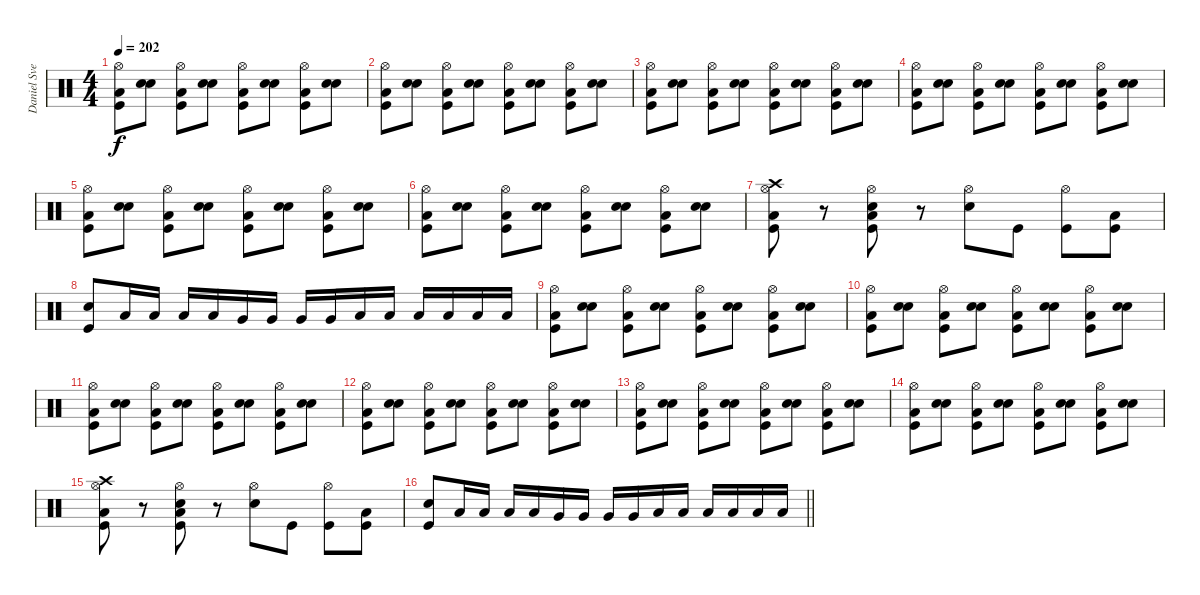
\track ("Daniel Svensson" "Daniel Sve") {instrument percussion}
\staff {score}
\articulation defaults
\ts (4 4)
\tempo 202
\clef neutral
\ks c
("Hi-Hat (open)" "Low Floor Tom (hit)" "Kick (hit)").8{dy f} ("Electric Snare (hit)" "Electric Snare (hit)").8 ("Hi-Hat (open)" "Low Floor Tom (hit)" "Kick (hit)").8 ("Electric Snare (hit)" "Electric Snare (hit)").8 ("Hi-Hat (open)" "Low Floor Tom (hit)" "Kick (hit)").8 ("Electric Snare (hit)" "Electric Snare (hit)").8 ("Hi-Hat (open)" "Low Floor Tom (hit)" "Kick (hit)").8 ("Electric Snare (hit)" "Electric Snare (hit)").8 |
("Hi-Hat (open)" "Low Floor Tom (hit)" "Kick (hit)").8 ("Electric Snare (hit)" "Electric Snare (hit)").8 ("Hi-Hat (open)" "Low Floor Tom (hit)" "Kick (hit)").8 ("Electric Snare (hit)" "Electric Snare (hit)").8 ("Hi-Hat (open)" "Low Floor Tom (hit)" "Kick (hit)").8 ("Electric Snare (hit)" "Electric Snare (hit)").8 ("Hi-Hat (open)" "Low Floor Tom (hit)" "Kick (hit)").8 ("Electric Snare (hit)" "Electric Snare (hit)").8 |
("Hi-Hat (open)" "Low Floor Tom (hit)" "Kick (hit)").8 ("Electric Snare (hit)" "Electric Snare (hit)").8 ("Hi-Hat (open)" "Low Floor Tom (hit)" "Kick (hit)").8 ("Electric Snare (hit)" "Electric Snare (hit)").8 ("Hi-Hat (open)" "Low Floor Tom (hit)" "Kick (hit)").8 ("Electric Snare (hit)" "Electric Snare (hit)").8 ("Hi-Hat (open)" "Low Floor Tom (hit)" "Kick (hit)").8 ("Electric Snare (hit)" "Electric Snare (hit)").8 |
("Hi-Hat (open)" "Low Floor Tom (hit)" "Kick (hit)").8 ("Electric Snare (hit)" "Electric Snare (hit)").8 ("Hi-Hat (open)" "Low Floor Tom (hit)" "Kick (hit)").8 ("Electric Snare (hit)" "Electric Snare (hit)").8 ("Hi-Hat (open)" "Low Floor Tom (hit)" "Kick (hit)").8 ("Electric Snare (hit)" "Electric Snare (hit)").8 ("Hi-Hat (open)" "Low Floor Tom (hit)" "Kick (hit)").8 ("Electric Snare (hit)" "Electric Snare (hit)").8 |
("Hi-Hat (open)" "Low Floor Tom (hit)" "Kick (hit)").8 ("Electric Snare (hit)" "Electric Snare (hit)").8 ("Hi-Hat (open)" "Low Floor Tom (hit)" "Kick (hit)").8 ("Electric Snare (hit)" "Electric Snare (hit)").8 ("Hi-Hat (open)" "Low Floor Tom (hit)" "Kick (hit)").8 ("Electric Snare (hit)" "Electric Snare (hit)").8 ("Hi-Hat (open)" "Low Floor Tom (hit)" "Kick (hit)").8 ("Electric Snare (hit)" "Electric Snare (hit)").8 |
("Hi-Hat (open)" "Low Floor Tom (hit)" "Kick (hit)").8 ("Electric Snare (hit)" "Electric Snare (hit)").8 ("Hi-Hat (open)" "Low Floor Tom (hit)" "Kick (hit)").8 ("Electric Snare (hit)" "Electric Snare (hit)").8 ("Hi-Hat (open)" "Low Floor Tom (hit)" "Kick (hit)").8 ("Electric Snare (hit)" "Electric Snare (hit)").8 ("Hi-Hat (open)" "Low Floor Tom (hit)" "Kick (hit)").8 ("Electric Snare (hit)" "Electric Snare (hit)").8 |
("Crash high (hit)" "Hi-Hat (open)" "Low Floor Tom (hit)" "Kick (hit)").8 r.8 ("Electric Snare (hit)" "Hi-Hat (open)" "Low Floor Tom (hit)" "Kick (hit)").8 r.8 ("Hi-Hat (open)" "Electric Snare (hit)").8 "Kick (hit)".8 ("Hi-Hat (open)" "Kick (hit)").8 ("Low Floor Tom (hit)" "Kick (hit)").8 |
("Electric Snare (hit)" "Kick (hit)").8 "Low Tom (hit)".16 "Low Tom (hit)".16 "Low Tom (hit)".16 "Low Tom (hit)".16 "Very Low Tom (hit)".16 "Very Low Tom (hit)".16 "Very Low Tom (hit)".16 "Very Low Tom (hit)".16 "Low Floor Tom (hit)".16 "Low Floor Tom (hit)".16 "Low Floor Tom (hit)".16 "Low Floor Tom (hit)".16 "Low Floor Tom (hit)".16 "Low Floor Tom (hit)".16 |
("Hi-Hat (open)" "Low Floor Tom (hit)" "Kick (hit)").8 ("Electric Snare (hit)" "Electric Snare (hit)").8 ("Hi-Hat (open)" "Low Floor Tom (hit)" "Kick (hit)").8 ("Electric Snare (hit)" "Electric Snare (hit)").8 ("Hi-Hat (open)" "Low Floor Tom (hit)" "Kick (hit)").8 ("Electric Snare (hit)" "Electric Snare (hit)").8 ("Hi-Hat (open)" "Low Floor Tom (hit)" "Kick (hit)").8 ("Electric Snare (hit)" "Electric Snare (hit)").8 |
("Hi-Hat (open)" "Low Floor Tom (hit)" "Kick (hit)").8 ("Electric Snare (hit)" "Electric Snare (hit)").8 ("Hi-Hat (open)" "Low Floor Tom (hit)" "Kick (hit)").8 ("Electric Snare (hit)" "Electric Snare (hit)").8 ("Hi-Hat (open)" "Low Floor Tom (hit)" "Kick (hit)").8 ("Electric Snare (hit)" "Electric Snare (hit)").8 ("Hi-Hat (open)" "Low Floor Tom (hit)" "Kick (hit)").8 ("Electric Snare (hit)" "Electric Snare (hit)").8 |
("Hi-Hat (open)" "Low Floor Tom (hit)" "Kick (hit)").8 ("Electric Snare (hit)" "Electric Snare (hit)").8 ("Hi-Hat (open)" "Low Floor Tom (hit)" "Kick (hit)").8 ("Electric Snare (hit)" "Electric Snare (hit)").8 ("Hi-Hat (open)" "Low Floor Tom (hit)" "Kick (hit)").8 ("Electric Snare (hit)" "Electric Snare (hit)").8 ("Hi-Hat (open)" "Low Floor Tom (hit)" "Kick (hit)").8 ("Electric Snare (hit)" "Electric Snare (hit)").8 |
("Hi-Hat (open)" "Low Floor Tom (hit)" "Kick (hit)").8 ("Electric Snare (hit)" "Electric Snare (hit)").8 ("Hi-Hat (open)" "Low Floor Tom (hit)" "Kick (hit)").8 ("Electric Snare (hit)" "Electric Snare (hit)").8 ("Hi-Hat (open)" "Low Floor Tom (hit)" "Kick (hit)").8 ("Electric Snare (hit)" "Electric Snare (hit)").8 ("Hi-Hat (open)" "Low Floor Tom (hit)" "Kick (hit)").8 ("Electric Snare (hit)" "Electric Snare (hit)").8 |
("Hi-Hat (open)" "Low Floor Tom (hit)" "Kick (hit)").8 ("Electric Snare (hit)" "Electric Snare (hit)").8 ("Hi-Hat (open)" "Low Floor Tom (hit)" "Kick (hit)").8 ("Electric Snare (hit)" "Electric Snare (hit)").8 ("Hi-Hat (open)" "Low Floor Tom (hit)" "Kick (hit)").8 ("Electric Snare (hit)" "Electric Snare (hit)").8 ("Hi-Hat (open)" "Low Floor Tom (hit)" "Kick (hit)").8 ("Electric Snare (hit)" "Electric Snare (hit)").8 |
("Hi-Hat (open)" "Low Floor Tom (hit)" "Kick (hit)").8 ("Electric Snare (hit)" "Electric Snare (hit)").8 ("Hi-Hat (open)" "Low Floor Tom (hit)" "Kick (hit)").8 ("Electric Snare (hit)" "Electric Snare (hit)").8 ("Hi-Hat (open)" "Low Floor Tom (hit)" "Kick (hit)").8 ("Electric Snare (hit)" "Electric Snare (hit)").8 ("Hi-Hat (open)" "Low Floor Tom (hit)" "Kick (hit)").8 ("Electric Snare (hit)" "Electric Snare (hit)").8 |
("Crash high (hit)" "Hi-Hat (open)" "Low Floor Tom (hit)" "Kick (hit)").8 r.8 ("Electric Snare (hit)" "Hi-Hat (open)" "Low Floor Tom (hit)" "Kick (hit)").8 r.8 ("Hi-Hat (open)" "Electric Snare (hit)").8 "Kick (hit)".8 ("Hi-Hat (open)" "Kick (hit)").8 ("Low Floor Tom (hit)" "Kick (hit)").8 |
\barLineRight lightlight
("Electric Snare (hit)" "Kick (hit)").8 "Low Tom (hit)".16 "Low Tom (hit)".16 "Low Tom (hit)".16 "Low Tom (hit)".16 "Very Low Tom (hit)".16 "Very Low Tom (hit)".16 "Very Low Tom (hit)".16 "Very Low Tom (hit)".16 "Low Floor Tom (hit)".16 "Low Floor Tom (hit)".16 "Low Floor Tom (hit)".16 "Low Floor Tom (hit)".16 "Low Floor Tom (hit)".16 "Low Floor Tom (hit)".16
